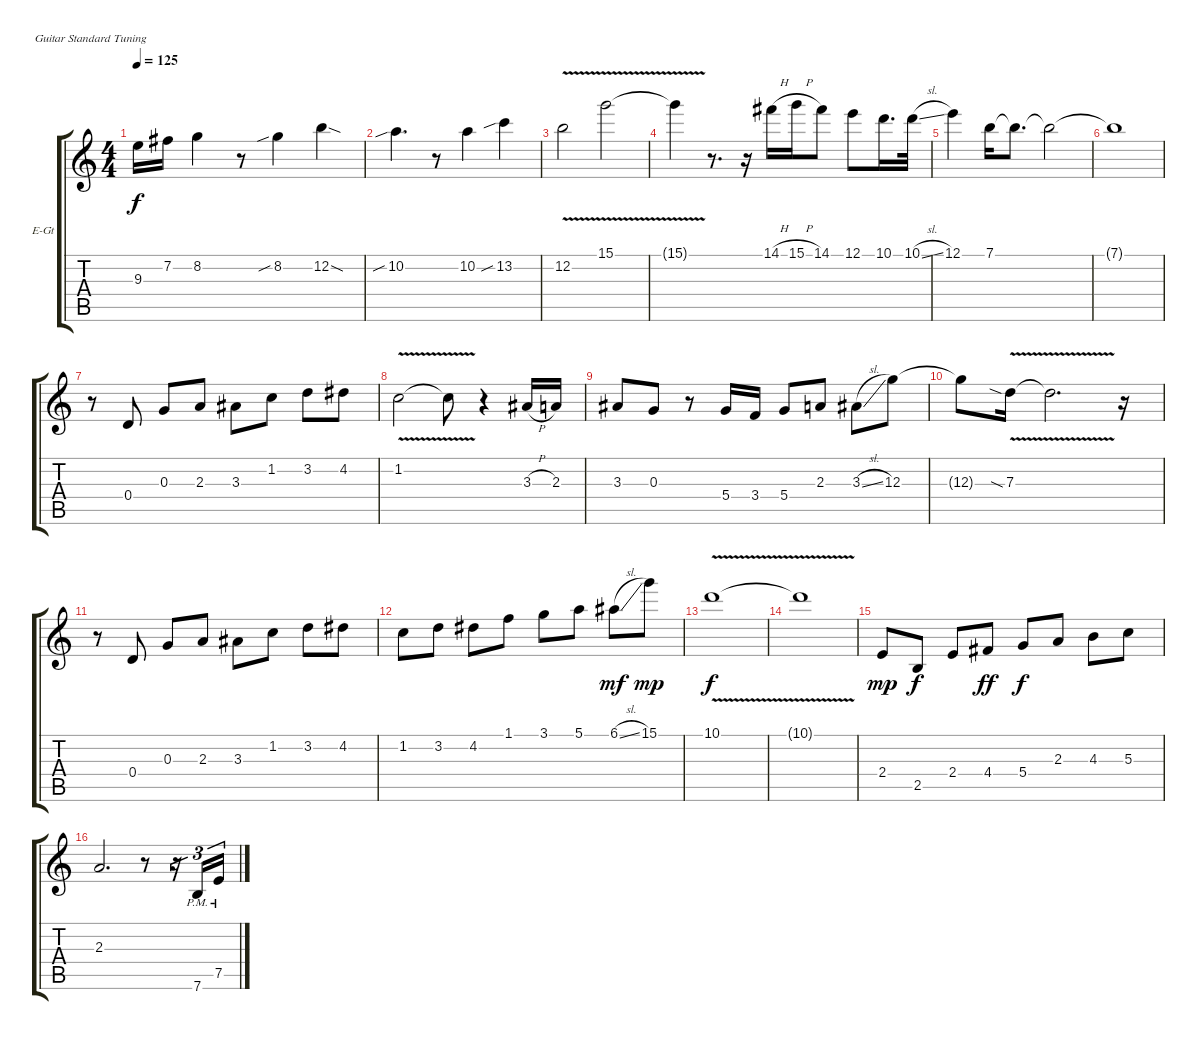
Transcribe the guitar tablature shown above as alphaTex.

\bracketExtendMode groupsimilarinstruments
\firstSystemTrackNameOrientation horizontal
\otherSystemsTrackNameOrientation horizontal
\track ("Гитара 1" "E-Gt") {instrument distortionguitar}
\staff {score tabs}
\tuning (E4 B3 G3 D3 A2 E2)
\ts (4 4)
\tempo 125
\clef g2
\scale
0.333333
\ks c
9.3.16{dy f} 7.2.16 8.2.4 r.8 8.2{sib}.4 12.2{sod}.4 |
\scale
0.333333 10.2{sib}.4{d} r.8 10.2.4 13.2{sib}.4 |
\scale
0.333333 12.2{v}.2 15.1{v}.2 |
\scale
0.333333 15.1{v t}.4 r.8{d} r.16 14.1{h}.16 15.1{h}.16 14.1.8 12.1.8 10.1.16{d} 10.1{sl}.32 |
\scale
0.333333 12.1.4 7.1.16 7.1{t}.8{d} 7.1{t}.2 |
\scale
0.333333 7.1{t}.1 |
\scale
0.333333 r.8 0.4.8 0.3.8 2.3.8 3.3.8 1.2.8 3.2.8 4.2.8 |
\scale
0.333333 1.2{v}.2 1.2{v t}.8 r.4 3.3{h}.16 2.3.16 |
\scale
0.333333 3.3.8 0.3.8 r.8 5.4.16 3.4.16 5.4.8 2.3.8 3.3{sl}.8 12.3.8 |
\scale
0.333333 12.3{t}.8 7.3{v sia}.16 7.3{v t}.2{d} r.16 |
\scale
0.333333 r.8 0.4.8 0.3.8 2.3.8 3.3.8 1.2.8 3.2.8 4.2.8 |
\scale
0.333333 1.2.8 3.2.8 4.2.8 1.1.8 3.1.8 5.1.8 6.1{sl}.8{dy mf} 15.1.8{dy mp} |
\scale
0.333333 10.1{v}.1{dy f} |
\scale
0.333333 10.1{v t}.1 |
\scale
0.333333 2.4.8{dy mp} 2.5.8{dy f} 2.4.8 4.4.8{dy ff} 5.4.8{dy f} 2.3.8 4.3.8 5.3.8 |
\scale
0.333333 2.3.2{d} r.8 r.16{tu (3 2)} 7.6{pm}.16{tu (3 2)} 7.5{pm}.16{tu (3 2)}
